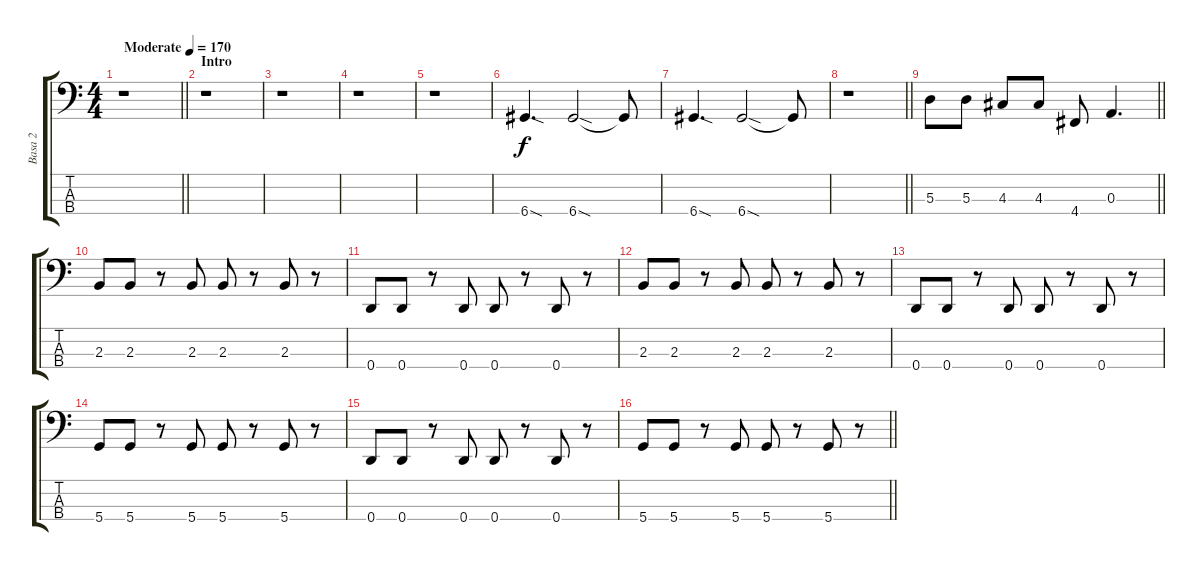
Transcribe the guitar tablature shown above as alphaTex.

\track ("Basa 2" "Basa 2") {instrument electricbasspick}
\staff {score tabs}
\tuning (G2 D2 A1 D1) {hide}
\ts (4 4)
\tempo (170 "Moderate")
\clef f4
\barLineRight lightlight
\ks c
r.1{dy f instrument electricbasspick} |
\section ("" "Intro")
r.1 |
r.1 |
r.1 |
r.1 |
6.4{sod}.4{d} 6.4{sod}.2 6.4{t}.8 |
6.4{sod}.4{d} 6.4{sod}.2 6.4{t}.8 |
\barLineRight lightlight
r.1 |
\barLineRight lightlight
5.3.8 5.3.8 4.3.8 4.3.8 4.4.8 0.3.4{d} |
\section ("" "")
2.3.8 2.3.8 r.8 2.3.8 2.3.8 r.8 2.3.8 r.8 |
0.4.8 0.4.8 r.8 0.4.8 0.4.8 r.8 0.4.8 r.8 |
2.3.8 2.3.8 r.8 2.3.8 2.3.8 r.8 2.3.8 r.8 |
0.4.8 0.4.8 r.8 0.4.8 0.4.8 r.8 0.4.8 r.8 |
5.4.8 5.4.8 r.8 5.4.8 5.4.8 r.8 5.4.8 r.8 |
0.4.8 0.4.8 r.8 0.4.8 0.4.8 r.8 0.4.8 r.8 |
\barLineRight lightlight
5.4.8 5.4.8 r.8 5.4.8 5.4.8 r.8 5.4.8 r.8
